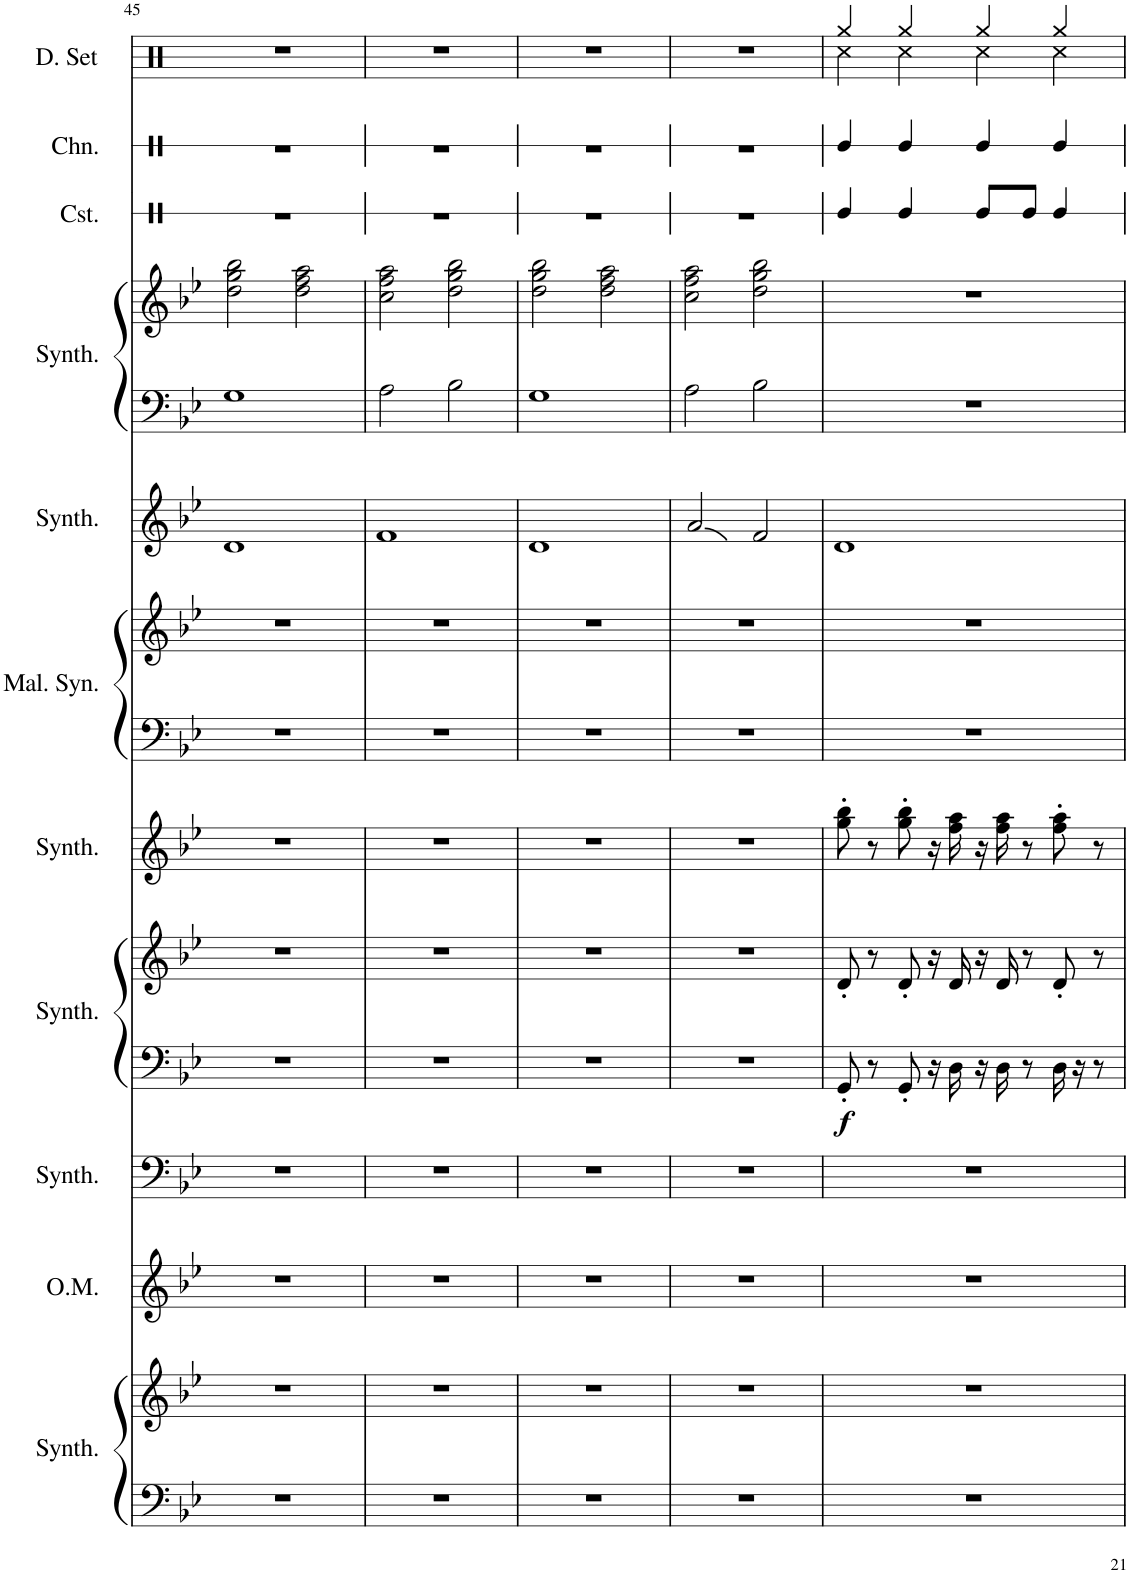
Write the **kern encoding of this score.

**kern	**kern	**kern	**kern	**kern	**kern	**dynam	**kern	**kern	**kern	**kern	**kern	**kern	**kern	**kern	**kern
*part11	*part11	*part10	*part9	*part8	*part8	*part8	*part7	*part6	*part6	*part5	*part4	*part4	*part3	*part2	*part1
*staff15	*staff14	*staff13	*staff12	*staff11	*staff10	*staff10/11	*staff9	*staff8	*staff7	*staff6	*staff5	*staff4	*staff3	*staff2	*staff1
*I"Brass Synthesizer	*	*I"Ondes Martenot	*I"Bass Synthesizer	*I"Saw Synthesizer	*	*	*I"Square Synthesizer	*I"Mallet Synthesizer	*	*I"Halo Synthesizer	*I"Warm Synthesizer	*	*I"Castanets	*I"Chains	*I"Drumset
*I'Synth.	*	*I'O.M.	*I'Synth.	*I'Synth.	*	*	*I'Synth.	*I'Mal. Syn.	*	*I'Synth.	*I'Synth.	*	*I'Cst.	*I'Chn.	*I'D. Set
!!LO:PB:g=z
*clefF4	*clefG2	*clefG2	*clefF4	*clefF4	*clefG2	*	*clefG2	*clefF4	*clefG2	*clefG2	*clefF4	*clefG2	*clefX	*clefX	*clefX
*k[b-e-]	*k[b-e-]	*k[b-e-]	*k[b-e-]	*k[b-e-]	*k[b-e-]	*	*k[b-e-]	*k[b-e-]	*k[b-e-]	*k[b-e-]	*k[b-e-]	*k[b-e-]	*k[]	*k[]	*k[]
*M4/4	*M4/4	*M4/4	*M4/4	*M4/4	*M4/4	*	*M4/4	*M4/4	*M4/4	*M4/4	*M4/4	*M4/4	*M4/4	*M4/4	*M4/4
=45	=45	=45	=45	=45	=45	=45	=45	=45	=45	=45	=45	=45	=45	=45	=45
1r	1r	1r	1r	1r	1r	.	1r	1r	1r	1d	1G	2dd\ 2gg\ 2bb-\	1r	1r	1r
.	.	.	.	.	.	.	.	.	.	.	.	2dd\ 2ff\ 2aa\	.	.	.
=46	=46	=46	=46	=46	=46	=46	=46	=46	=46	=46	=46	=46	=46	=46	=46
1r	1r	1r	1r	1r	1r	.	1r	1r	1r	1f	2A\	2cc\ 2ff\ 2aa\	1r	1r	1r
.	.	.	.	.	.	.	.	.	.	.	2B-\	2dd\ 2gg\ 2bb-\	.	.	.
=47	=47	=47	=47	=47	=47	=47	=47	=47	=47	=47	=47	=47	=47	=47	=47
1r	1r	1r	1r	1r	1r	.	1r	1r	1r	1d	1G	2dd\ 2gg\ 2bb-\	1r	1r	1r
.	.	.	.	.	.	.	.	.	.	.	.	2dd\ 2ff\ 2aa\	.	.	.
=48	=48	=48	=48	=48	=48	=48	=48	=48	=48	=48	=48	=48	=48	=48	=48
*	*	*	*	*	*	*	*	*	*	*^	*	*	*	*	*
1r	1r	1r	1r	1r	1r	.	1r	1r	1r	2a/	1f	2A\	2cc\ 2ff\ 2aa\	1r	1r	1r
.	.	.	.	.	.	.	.	.	.	2f/	.	2B-\	2dd\ 2gg\ 2bb-\	.	.	.
*	*	*	*	*	*	*	*	*	*	*v	*v	*	*	*	*	*
=49	=49	=49	=49	=49	=49	=49	=49	=49	=49	=49	=49	=49	=49	=49	=49
*	*	*	*	*	*	*	*	*	*	*	*	*	*	*	*^
!	!	!	!	!	!	!LO:DY:b=2	!	!	!	!	!	!	!	!	!	!
1r	1r	1r	1r	8GG'/	8d'/	f	8gg\' 8bb-\'	1r	1r	1d	1r	1r	4Re/	4Re/	4Rcc\	4Rgg/
.	.	.	.	8r	8r	.	8r	.	.	.	.	.	.	.	.	.
.	.	.	.	8GG'/	8d'/	.	8gg\' 8bb-\'	.	.	.	.	.	4Re/	4Re/	4Rcc\	4Rgg/
.	.	.	.	16r	16r	.	16r	.	.	.	.	.	.	.	.	.
.	.	.	.	16D\	16d/	.	16ff\ 16aa\	.	.	.	.	.	.	.	.	.
.	.	.	.	16r	16r	.	16r	.	.	.	.	.	8Re/L	4Re/	4Rcc\	4Rgg/
.	.	.	.	16D\	16d/	.	16ff\ 16aa\	.	.	.	.	.	.	.	.	.
.	.	.	.	8r	8r	.	8r	.	.	.	.	.	8Re/J	.	.	.
.	.	.	.	16D\	8d'/	.	8ff\' 8aa\'	.	.	.	.	.	4Re/	4Re/	4Rcc\	4Rgg/
.	.	.	.	16r	.	.	.	.	.	.	.	.	.	.	.	.
.	.	.	.	8r	8r	.	8r	.	.	.	.	.	.	.	.	.
*	*	*	*	*	*	*	*	*	*	*	*	*	*	*	*v	*v
=	=	=	=	=	=	=	=	=	=	=	=	=	=	=	=
*-	*-	*-	*-	*-	*-	*-	*-	*-	*-	*-	*-	*-	*-	*-	*-
